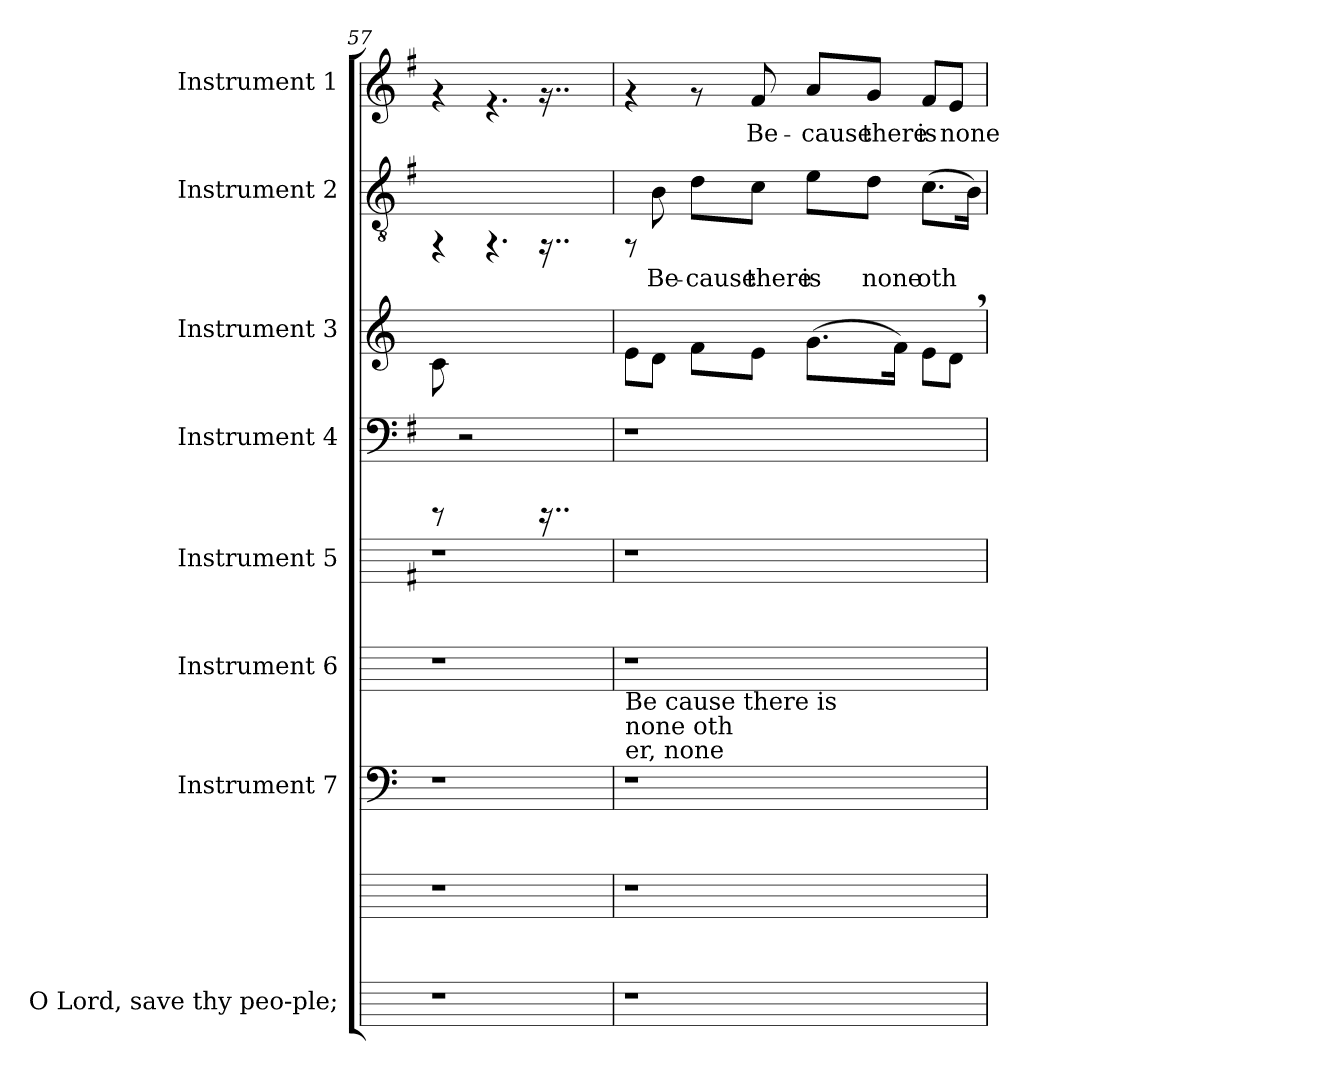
**kern	**kern	**kern	**kern	**kern	**kern	**kern	**kern	**text	**kern	**text
*part9	*part8	*part7	*part6	*part5	*part4	*part3	*part2	*part2	*part1	*part1
*staff9	*staff8	*staff7	*staff6	*staff5	*staff4	*staff3	*staff2	*staff2	*staff1	*staff1
*I"O Lord, save thy peo-ple;	*	*I"Instrument 7	*I"Instrument 6	*I"Instrument 5	*I"Instrument 4	*I"Instrument 3	*I"Instrument 2	*	*I"Instrument 1	*
!!LO:PB:g=z
*	*	*clefF4	*	*	*clefF4	*	*clefGv2	*	*clefG2	*
*	*	*	*	*ITrd-3c-5	*	*	*ITrd-3c-5	*	*ITrd-3c-5	*
*k[]	*k[]	*k[]	*k[]	*k[]	*k[f#]	*k[]	*k[]	*	*k[]	*
*C:	*C:	*C:	*C:	*C:	*G:	*C:	*C:	*	*C:	*
=57	=57	=57	=57	=57	=57	=57	=57	=57	=57	=57
1r	1r	1r	1r	1r	8rCCC	8c\	4rFF	.	4rf	.
.	.	.	.	.	2r	2..ryy	.	.	.	.
.	.	.	.	.	.	.	4.rFF	.	4.rf	.
.	.	.	.	.	16..rCCC	.	16..rFF	.	16..rf	.
.	.	.	.	.	4ryy	.	4ryy	.	4ryy	.
.	.	.	.	.	64ryy	.	64ryy	.	64ryy	.
=58	=58	=58	=58	=58	=58	=58	=58	=58	=58	=58
!	!	!	!LO:TX:b:t=Be cause there is	!	!	!	!	!	!	!
!	!	!	!LO:TX:b:t=none oth	!	!	!	!	!	!	!
!	!	!	!LO:TX:b:t=er, none	!	!	!	!	!	!	!
1r	1r	1r	1r	1r	1r	8e\L	8rFF	.	4rf	.
!	!	!	!	!	!	!	!	!LO:LY:b:cj	!	!
.	.	.	.	.	.	8d\J	8e\	Be-	.	.
!	!	!	!	!	!	!	!	!LO:LY:b:cj	!	!
.	.	.	.	.	.	8f\L	8g\L	-cause	8rf	.
!	!	!	!	!	!	!	!	!LO:LY:b:cj	!	!LO:LY:b:cj
.	.	.	.	.	.	8e\J	8f\J	there	8b/	Be-
!	!	!	!	!	!	!	!	!LO:LY:b:cj	!	!LO:LY:b:cj
.	.	.	.	.	.	(>8.g\L	8a\L	is	8dd/L	-cause
!	!	!	!	!	!	!	!	!LO:LY:b:cj	!	!LO:LY:b:cj
.	.	.	.	.	.	.	8g\J	none	8cc/J	there
.	.	.	.	.	.	16f\J)	.	.	.	.
!	!	!	!	!	!	!	!	!LO:LY:b:cj	!	!LO:LY:b:cj
.	.	.	.	.	.	8e\L	(>8.f\L	oth-	8b/L	is
!	!	!	!	!	!	!	!	!	!	!LO:LY:b:cj
.	.	.	.	.	.	8d,>\J	.	.	8a/J	none
!	!	!	!	!	!	!	!	!LO:LY:b:cj	!	!
.	.	.	.	.	.	.	16e\J)	--	.	.
=	=	=	=	=	=	=	=	=	=	=
*-	*-	*-	*-	*-	*-	*-	*-	*-	*-	*-
